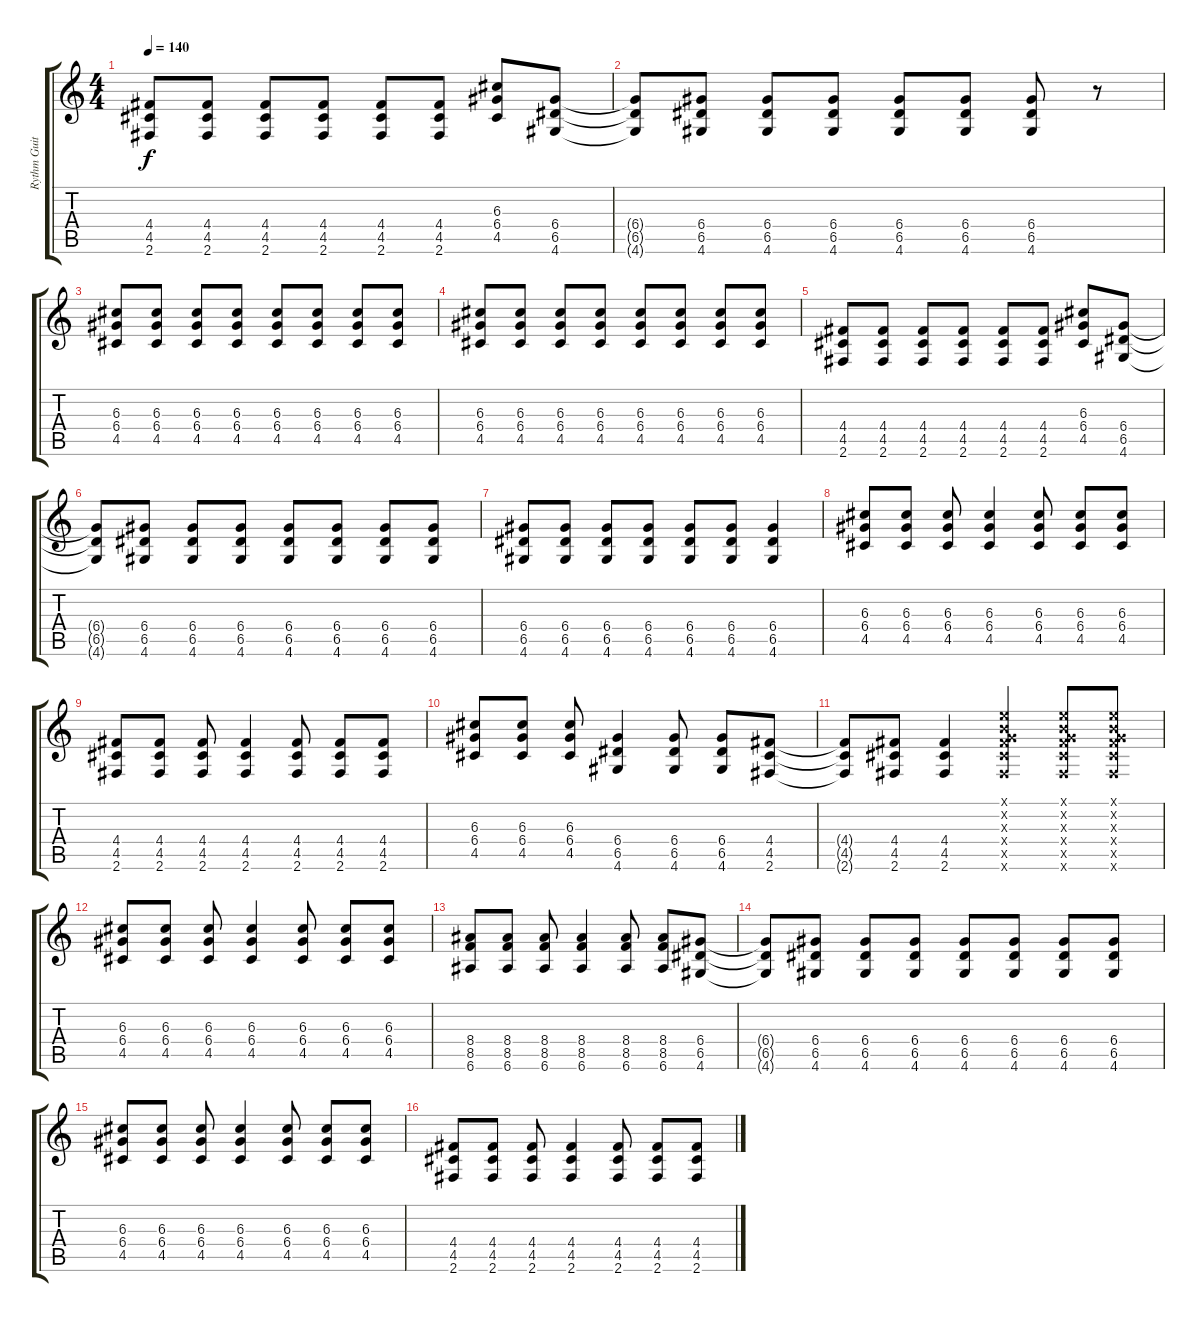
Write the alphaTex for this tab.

\track ("Rythm Guitar" "Rythm Guit") {instrument distortionguitar}
\staff {score tabs}
\tuning (E4 B3 G3 D3 A2 E2) {hide}
\ts (4 4)
\tempo 140
\clef g2
\ks c
(4.4 4.5 2.6).8{dy f} (4.4 4.5 2.6).8 (4.4 4.5 2.6).8 (4.4 4.5 2.6).8 (4.4 4.5 2.6).8 (4.4 4.5 2.6).8 (6.3 6.4 4.5).8 (6.4 6.5 4.6).8 |
(6.4{t} 6.5{t} 4.6{t}).8 (6.4 6.5 4.6).8 (6.4 6.5 4.6).8 (6.4 6.5 4.6).8 (6.4 6.5 4.6).8 (6.4 6.5 4.6).8 (6.4 6.5 4.6).8 r.8 |
(6.3 6.4 4.5).8{volume 11} (6.3 6.4 4.5).8 (6.3 6.4 4.5).8 (6.3 6.4 4.5).8 (6.3 6.4 4.5).8 (6.3 6.4 4.5).8 (6.3 6.4 4.5).8 (6.3 6.4 4.5).8 |
(6.3 6.4 4.5).8 (6.3 6.4 4.5).8 (6.3 6.4 4.5).8 (6.3 6.4 4.5).8 (6.3 6.4 4.5).8 (6.3 6.4 4.5).8 (6.3 6.4 4.5).8 (6.3 6.4 4.5).8 |
(4.4 4.5 2.6).8 (4.4 4.5 2.6).8 (4.4 4.5 2.6).8 (4.4 4.5 2.6).8 (4.4 4.5 2.6).8 (4.4 4.5 2.6).8 (6.3 6.4 4.5).8 (6.4 6.5 4.6).8 |
(6.4{t} 6.5{t} 4.6{t}).8 (6.4 6.5 4.6).8 (6.4 6.5 4.6).8 (6.4 6.5 4.6).8 (6.4 6.5 4.6).8 (6.4 6.5 4.6).8 (6.4 6.5 4.6).8 (6.4 6.5 4.6).8 |
(6.4 6.5 4.6).8 (6.4 6.5 4.6).8 (6.4 6.5 4.6).8 (6.4 6.5 4.6).8 (6.4 6.5 4.6).8 (6.4 6.5 4.6).8 (6.4 6.5 4.6).4 |
(6.3 6.4 4.5).8{volume 13 instrument electricguitarclean} (6.3 6.4 4.5).8 (6.3 6.4 4.5).8 (6.3 6.4 4.5).4 (6.3 6.4 4.5).8 (6.3 6.4 4.5).8 (6.3 6.4 4.5).8 |
(4.4 4.5 2.6).8 (4.4 4.5 2.6).8 (4.4 4.5 2.6).8 (4.4 4.5 2.6).4 (4.4 4.5 2.6).8 (4.4 4.5 2.6).8 (4.4 4.5 2.6).8 |
(6.3 6.4 4.5).8 (6.3 6.4 4.5).8 (6.3 6.4 4.5).8 (6.4 6.5 4.6).4 (6.4 6.5 4.6).8 (6.4 6.5 4.6).8 (4.4 4.5 2.6).8 |
(4.4{t} 4.5{t} 2.6{t}).8 (4.4 4.5 2.6).8 (4.4 4.5 2.6).4 (0.1{x} 0.2{x} 0.3{x} 4.4{x} 4.5{x} 2.6{x}).4 (0.1{x} 0.2{x} 0.3{x} 4.4{x} 4.5{x} 2.6{x}).8 (0.1{x} 0.2{x} 0.3{x} 4.4{x} 4.5{x} 2.6{x}).8 |
(6.3 6.4 4.5).8{volume 13 instrument distortionguitar} (6.3 6.4 4.5).8 (6.3 6.4 4.5).8 (6.3 6.4 4.5).4 (6.3 6.4 4.5).8 (6.3 6.4 4.5).8 (6.3 6.4 4.5).8 |
(8.4 8.5 6.6).8 (8.4 8.5 6.6).8 (8.4 8.5 6.6).8 (8.4 8.5 6.6).4 (8.4 8.5 6.6).8 (8.4 8.5 6.6).8 (6.4 6.5 4.6).8 |
(6.4{t} 6.5{t} 4.6{t}).8 (6.4 6.5 4.6).8 (6.4 6.5 4.6).8 (6.4 6.5 4.6).8 (6.4 6.5 4.6).8 (6.4 6.5 4.6).8 (6.4 6.5 4.6).8 (6.4 6.5 4.6).8 |
(6.3 6.4 4.5).8 (6.3 6.4 4.5).8 (6.3 6.4 4.5).8 (6.3 6.4 4.5).4 (6.3 6.4 4.5).8 (6.3 6.4 4.5).8 (6.3 6.4 4.5).8 |
(4.4 4.5 2.6).8 (4.4 4.5 2.6).8 (4.4 4.5 2.6).8 (4.4 4.5 2.6).4 (4.4 4.5 2.6).8 (4.4 4.5 2.6).8 (4.4 4.5 2.6).8
